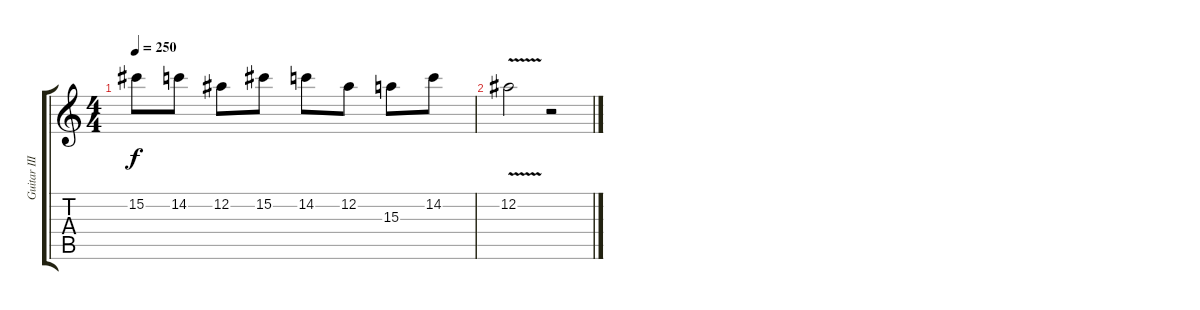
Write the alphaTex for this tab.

\track ("Guitar III" "Guitar III") {instrument distortionguitar}
\staff {score tabs}
\tuning (Eb4 Bb3 Gb3 Db3 Ab2 Eb2) {hide}
\ts (4 4)
\tempo 250
\clef g2
\ks c
15.2.8{dy f} 14.2.8 12.2.8 15.2.8 14.2.8 12.2.8 15.3.8 14.2.8 |
12.2{v}.2 r.2
